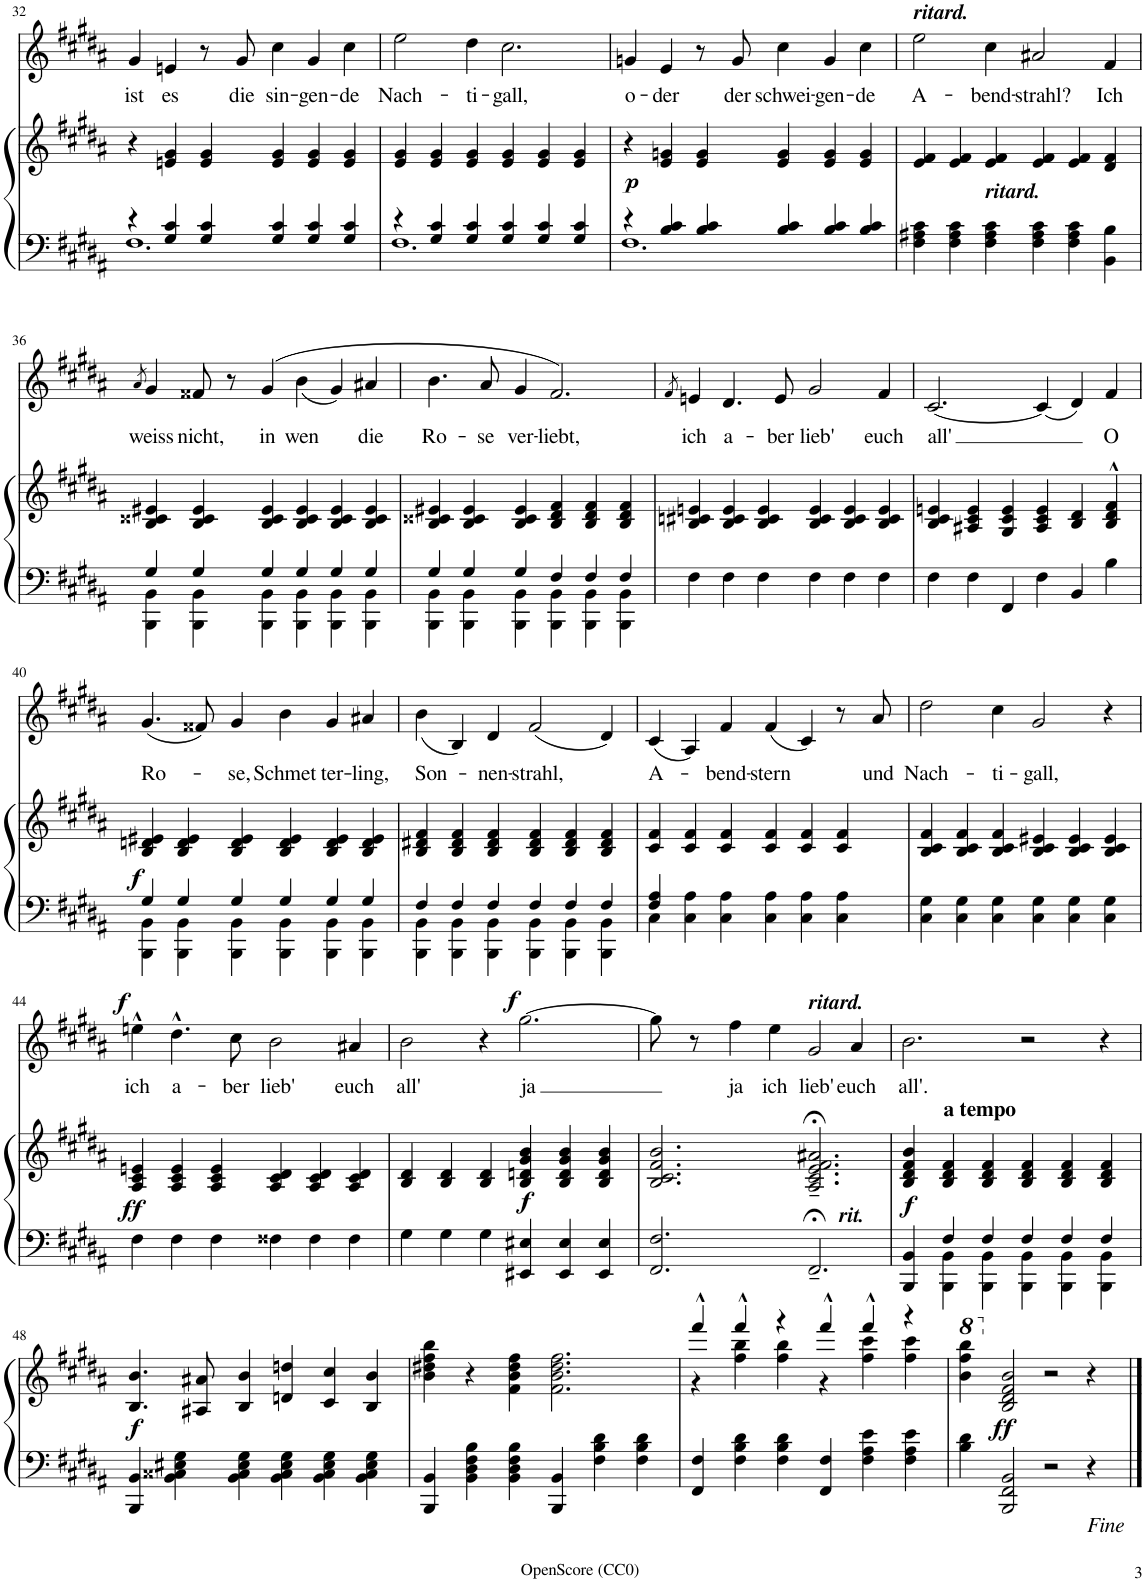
**kern	**kern	**dynam	**kern	**text	**dynam
*part2	*part2	*part2	*part1	*part1	*part1
*staff3	*staff2	*staff2/3	*staff1	*staff1	*staff1
*I"Piano	*	*	*I"Stimme Voice	*	*
*I'Pno	*	*	*	*	*
!!LO:PB:g=z
*clefF4	*clefG2	*	*clefG2	*	*
*k[f#c#g#d#a#]	*k[f#c#g#d#a#]	*	*k[f#c#g#d#a#]	*	*
*M6/4	*M6/4	*	*M6/4	*	*
=32	=32	=32	=32	=32	=32
*^	*	*	*	*	*
!	!	!	!	!	!LO:LY:b	!
4r	1.F#	4r	.	4g#/	ist	.
!	!	!	!	!	!LO:LY:b	!
4G#/ 4c#/	.	4en/ 4g#/	.	4en/	es	.
4G#/ 4c#/	.	4e/ 4g#/	.	8r	.	.
!	!	!	!	!	!LO:LY:b	!
.	.	.	.	8g#/	die	.
!	!	!	!	!	!LO:LY:b	!
4G#/ 4c#/	.	4e/ 4g#/	.	4cc#\	sin-	.
!	!	!	!	!	!LO:LY:b	!
4G#/ 4c#/	.	4e/ 4g#/	.	4g#/	-gen-	.
!	!	!	!	!	!LO:LY:b	!
4G#/ 4c#/	.	4e/ 4g#/	.	4cc#\	-de	.
=33	=33	=33	=33	=33	=33	=33
!	!	!	!	!	!LO:LY:b	!
4r	1.F#	4e/ 4g#/	.	2ee\	Nach-	.
4G#/ 4c#/	.	4e/ 4g#/	.	.	.	.
!	!	!	!	!	!LO:LY:b	!
4G#/ 4c#/	.	4e/ 4g#/	.	4dd#\	-ti-	.
!	!	!	!	!	!LO:LY:b	!
4G#/ 4c#/	.	4e/ 4g#/	.	2.cc#\	-gall,	.
4G#/ 4c#/	.	4e/ 4g#/	.	.	.	.
4G#/ 4c#/	.	4e/ 4g#/	.	.	.	.
=34	=34	=34	=34	=34	=34	=34
!	!	!	!LO:DY:b	!	!LO:LY:b	!
4r	1.F#	4r	p	4gn/	o-	.
!	!	!	!	!	!LO:LY:b	!
4B/ 4c#/	.	4e/ 4gn/	.	4e/	-der	.
4B/ 4c#/	.	4e/ 4g/	.	8r	.	.
!	!	!	!	!	!LO:LY:b	!
.	.	.	.	8g/	der	.
!	!	!	!	!	!LO:LY:b	!
4B/ 4c#/	.	4e/ 4g/	.	4cc#\	schwei-	.
!	!	!	!	!	!LO:LY:b	!
4B/ 4c#/	.	4e/ 4g/	.	4g/	-gen-	.
!	!	!	!	!	!LO:LY:b	!
4B/ 4c#/	.	4e/ 4g/	.	4cc#\	-de	.
*v	*v	*	*	*	*	*
=35	=35	=35	=35	=35	=35
!	!	!	!LO:TX:a:Bi:t=ritard.	!	!
!	!	!	!	!LO:LY:b	!
4F#\ 4A#X\ 4c#\	4e/ 4f#/	.	2ee\	A-	.
4F#\ 4A#\ 4c#\	4e/ 4f#/	.	.	.	.
!	!LO:TX:b:Bi:t=ritard.	!	!	!	!
!	!	!	!	!LO:LY:b	!
4F#\ 4A#\ 4c#\	4e/ 4f#/	.	4cc#\	-bend-	.
!	!	!	!	!LO:LY:b	!
4F#\ 4A#\ 4c#\	4e/ 4f#/	.	2a#X/	-strahl?	.
4F#\ 4A#\ 4c#\	4e/ 4f#/	.	.	.	.
!	!	!	!	!LO:LY:b	!
4BB\ 4B\	4d#/ 4f#/	.	4f#/	Ich	.
!!LO:LB:g=z
=36	=36	=36	=36	=36	=36
.	.	.	8qa#/	.	.
*^	*	*	*	*	*
!	!	!	!	!	!LO:LY:b	!
4G#/	4BBB\ 4BB\	4B/ 4c##X/ 4e#X/	.	4g#/	weiss	.
!	!	!	!	!	!LO:LY:b	!
4G#/	4BBB\ 4BB\	4B/ 4c##/ 4e#/	.	8f##X/	nicht,	.
.	.	.	.	8r	.	.
!	!	!	!	!	!LO:LY:b	!
4G#/	4BBB\ 4BB\	4B/ 4c##/ 4e#/	.	(4g#/	in	.
!	!	!	!	!	!LO:LY:b	!
4G#/	4BBB\ 4BB\	4B/ 4c##/ 4e#/	.	(<4b\	wen	.
4G#/	4BBB\ 4BB\	4B/ 4c##/ 4e#/	.	4g#/)	.	.
!	!	!	!	!	!LO:LY:b	!
4G#/	4BBB\ 4BB\	4B/ 4c##/ 4e#/	.	4a#X/	die	.
=37	=37	=37	=37	=37	=37	=37
!	!	!	!	!	!LO:LY:b	!
4G#/	4BBB\ 4BB\	4B/ 4c##X/ 4e#X/	.	4.b\	Ro-	.
4G#/	4BBB\ 4BB\	4B/ 4c##/ 4e#/	.	.	.	.
!	!	!	!	!	!LO:LY:b	!
.	.	.	.	8a#/	-se	.
!	!	!	!	!	!LO:LY:b	!
4G#/	4BBB\ 4BB\	4B/ 4c##/ 4e#/	.	4g#/	ver-	.
!	!	!	!	!	!LO:LY:b	!
4F#/	4BBB\ 4BB\	4B/ 4d#/ 4f#/	.	2.f#/)	-liebt,	.
4F#/	4BBB\ 4BB\	4B/ 4d#/ 4f#/	.	.	.	.
4F#/	4BBB\ 4BB\	4B/ 4d#/ 4f#/	.	.	.	.
*v	*v	*	*	*	*	*
=38	=38	=38	=38	=38	=38
.	.	.	8qf#/	.	.
!	!	!	!	!LO:LY:b	!
4F#\	4B/ 4c#X/ 4en/	.	4en/	ich	.
!	!	!	!	!LO:LY:b	!
4F#\	4B/ 4c#/ 4e/	.	4.d#/	a-	.
4F#\	4B/ 4c#/ 4e/	.	.	.	.
!	!	!	!	!LO:LY:b	!
.	.	.	8e/	-ber	.
!	!	!	!	!LO:LY:b	!
4F#\	4B/ 4c#/ 4e/	.	2g#/	lieb'	.
4F#\	4B/ 4c#/ 4e/	.	.	.	.
!	!	!	!	!LO:LY:b	!
4F#\	4B/ 4c#/ 4e/	.	4f#/	euch	.
=39	=39	=39	=39	=39	=39
!	!	!	!	!LO:LY:b	!
4F#\	4B/ 4c#/ 4en/	.	[2.c#/	all'	.
4F#\	4A#X/ 4c#/ 4e/	.	.	.	.
4FF#/	4G#/ 4c#/ 4e/	.	.	.	.
4F#\	4A#/ 4c#/ 4e/	.	(4c#/]	.	.
4BB/	4B/ 4d#/	.	4d#/)	.	.
!	!	!	!	!LO:LY:b	!
4B\	4B/^^ 4d#/^^ 4f#/^^	.	4f#/	O	.
!!LO:LB:g=z
=40	=40	=40	=40	=40	=40
*^	*	*	*	*	*
!	!	!	!LO:DY:b	!	!LO:LY:b	!
4G#/	4BBB\ 4BB\	4B/ 4dn/ 4e#X/	f	(4.g#/	Ro-	.
4G#/	4BBB\ 4BB\	4B/ 4d/ 4e#/	.	.	.	.
.	.	.	.	8f##X/)	.	.
!	!	!	!	!	!LO:LY:b	!
4G#/	4BBB\ 4BB\	4B/ 4d/ 4e#/	.	4g#/	-se,	.
!	!	!	!	!	!LO:LY:b	!
4G#/	4BBB\ 4BB\	4B/ 4d/ 4e#/	.	4b\	Schmet-	.
!	!	!	!	!	!LO:LY:b	!
4G#/	4BBB\ 4BB\	4B/ 4d/ 4e#/	.	4g#/	-ter-	.
!	!	!	!	!	!LO:LY:b	!
4G#/	4BBB\ 4BB\	4B/ 4d/ 4e#/	.	4a#X/	-ling,	.
=41	=41	=41	=41	=41	=41	=41
!	!	!	!	!	!LO:LY:b	!
4F#/	4BBB\ 4BB\	4B/ 4d#X/ 4f#/	.	(<4b\	Son-	.
4F#/	4BBB\ 4BB\	4B/ 4d#/ 4f#/	.	4B/)	.	.
!	!	!	!	!	!LO:LY:b	!
4F#/	4BBB\ 4BB\	4B/ 4d#/ 4f#/	.	4d#/	-nen-	.
!	!	!	!	!	!LO:LY:b	!
4F#/	4BBB\ 4BB\	4B/ 4d#/ 4f#/	.	(2f#/	-strahl,	.
4F#/	4BBB\ 4BB\	4B/ 4d#/ 4f#/	.	.	.	.
4F#/	4BBB\ 4BB\	4B/ 4d#/ 4f#/	.	4d#/)	.	.
=42	=42	=42	=42	=42	=42	=42
!	!	!	!	!	!LO:LY:b	!
4F#/ 4A#/	4C#\	4c#/ 4f#/	.	(4c#/	A-	.
4C#\ 4A#\	1ryy	4c#/ 4f#/	.	4A#/)	.	.
!	!	!	!	!	!LO:LY:b	!
4C#\ 4A#\	.	4c#/ 4f#/	.	4f#/	-bend-	.
!	!	!	!	!	!LO:LY:b	!
4C#\ 4A#\	.	4c#/ 4f#/	.	(4f#/	-stern	.
4C#\ 4A#\	.	4c#/ 4f#/	.	4c#/)	.	.
4C#\ 4A#\	4ryy	4c#/ 4f#/	.	8r	.	.
!	!	!	!	!	!LO:LY:b	!
.	.	.	.	8a#/	und	.
*v	*v	*	*	*	*	*
=43	=43	=43	=43	=43	=43
!	!	!	!	!LO:LY:b	!
4C#\ 4G#\	4B/ 4c#/ 4f#/	.	2dd#\	Nach-	.
4C#\ 4G#\	4B/ 4c#/ 4f#/	.	.	.	.
!	!	!	!	!LO:LY:b	!
4C#\ 4G#\	4B/ 4c#/ 4f#/	.	4cc#\	-ti-	.
!	!	!	!	!LO:LY:b	!
4C#\ 4G#\	4B/ 4c#/ 4e#X/	.	2g#/	-gall,	.
4C#\ 4G#\	4B/ 4c#/ 4e#/	.	.	.	.
4C#\ 4G#\	4B/ 4c#/ 4e#/	.	4r	.	.
!!LO:LB:g=z
=44	=44	=44	=44	=44	=44
!	!	!LO:DY:b	!	!LO:LY:b	!LO:DY:a
4F#\	4A#/ 4c#/ 4en/	ff	4een^^\	ich	f
!	!	!	!	!LO:LY:b	!
4F#\	4A#/ 4c#/ 4e/	.	4.dd#^^\	a-	.
4F#\	4A#/ 4c#/ 4e/	.	.	.	.
!	!	!	!	!LO:LY:b	!
.	.	.	8cc#\	-ber	.
!	!	!	!	!LO:LY:b	!
4F##X\	4A#/ 4c#/ 4d#/	.	2b\	lieb'	.
4F##\	4A#/ 4c#/ 4d#/	.	.	.	.
!	!	!	!	!LO:LY:b	!
4F##\	4A#/ 4c#/ 4d#/	.	4a#X/	euch	.
=45	=45	=45	=45	=45	=45
!	!	!	!	!LO:LY:b	!
4G#\	4B/ 4d#/	.	2b\	all'	.
4G#\	4B/ 4d#/	.	.	.	.
4G#\	4B/ 4d#/	.	4r	.	.
!	!	!LO:DY:b	!	!LO:LY:b	!LO:DY:a
4EE#X/ 4E#X/	4B/ 4dn/ 4g#/ 4b/	f	[2.gg#\	ja	f
4EE#/ 4E#/	4B/ 4d/ 4g#/ 4b/	.	.	.	.
4EE#/ 4E#/	4B/ 4d/ 4g#/ 4b/	.	.	.	.
=46	=46	=46	=46	=46	=46
2.FF#/ 2.F#/	2.B/ 2.c#/ 2.f#/ 2.b/	.	8gg#\]	.	.
.	.	.	8r	.	.
!	!	!	!	!LO:LY:b	!
.	.	.	4ff#\	ja	.
!	!	!	!	!LO:LY:b	!
.	.	.	4ee\	ich	.
!	!	!	!LO:TX:a:Bi:t=ritard.	!	!
!LO:TX:a:Bi:t=rit.	!	!	!	!	!
!	!	!	!	!LO:LY:b	!
2.FF#;<~/	2.A#/;<~ 2.c#/;<~ 2.e/;<~ 2.f#/;<~ 2.a#X/;<~	.	2g#/	lieb'	.
!	!	!	!	!LO:LY:b	!
.	.	.	4a#/	euch	.
=47	=47	=47	=47	=47	=47
*^	*	*	*	*	*
!	!	!	!LO:DY:b	!	!LO:LY:b	!
4BBB/ 4BB/	4ryy	4B/ 4d#/ 4f#/ 4b/	f	2.b\	all'.	.
!	!	!LO:TX:a:B:t=a tempo	!	!	!	!
4F#/	4BBB\ 4BB\	4B/ 4d#/ 4f#/	.	.	.	.
4F#/	4BBB\ 4BB\	4B/ 4d#/ 4f#/	.	.	.	.
4F#/	4BBB\ 4BB\	4B/ 4d#/ 4f#/	.	2r	.	.
4F#/	4BBB\ 4BB\	4B/ 4d#/ 4f#/	.	.	.	.
4F#/	4BBB\ 4BB\	4B/ 4d#/ 4f#/	.	4r	.	.
!!LO:LB:g=z
=48	=48	=48	=48	=48	=48	=48
!	!	!	!LO:DY:b	!	!	!
*v	*v	*	*	*	*	*
4BBB/ 4BB/	4.B/ 4.b/	f	1.r	.	.
4BB\ 4C##X\ 4E#X\ 4G#\	.	.	.	.	.
.	8A#X/ 8a#X/	.	.	.	.
4BB\ 4C##\ 4E#\ 4G#\	4B/ 4b/	.	.	.	.
4BB\ 4C##\ 4E#\ 4G#\	4dn/ 4ddn/	.	.	.	.
4BB\ 4C##\ 4E#\ 4G#\	4c#/ 4cc#/	.	.	.	.
4BB\ 4C##\ 4E#\ 4G#\	4B/ 4b/	.	.	.	.
=49	=49	=49	=49	=49	=49
4BBB/ 4BB/	4b\ 4dd#X\ 4ff#\ 4bb\	.	1.r	.	.
4BB\ 4D#\ 4F#\ 4B\	4r	.	.	.	.
4BB\ 4D#\ 4F#\ 4B\	4f#\ 4b\ 4dd#\ 4ff#\	.	.	.	.
4BBB/ 4BB/	2.f#\ 2.b\ 2.dd#\ 2.ff#\	.	.	.	.
4F#\ 4B\ 4d#\	.	.	.	.	.
4F#\ 4B\ 4d#\	.	.	.	.	.
=50	=50	=50	=50	=50	=50
*	*^	*	*	*	*
4FF#/ 4F#/	4fff#^^/	4r	.	1.r	.	.
4F#\ 4B\ 4d#\	4fff#^^/	4ff#\ 4bb\	.	.	.	.
4F#\ 4B\ 4d#\	4r	4ff#\ 4bb\	.	.	.	.
4FF#/ 4F#/	4fff#^^/	4r	.	.	.	.
4F#\ 4A#\ 4e\	4fff#^^/	4ff#\ 4ccc#\	.	.	.	.
4F#\ 4A#\ 4e\	4r	4ff#\ 4ccc#\	.	.	.	.
*	*v	*v	*	*	*	*
=51	=51	=51	=51	=51	=51
*	*8va	*	*	*	*
4B\ 4d#\	4bb\ 4fff#\ 4bbb\	.	1.r	.	.
*	*X8va	*	*	*	*
!	!	!LO:DY:b	!	!	!
2BBB/ 2FF#/ 2BB/	2B/ 2d#/ 2f#/ 2b/	ff	.	.	.
2r	2r	.	.	.	.
4r	4r	.	.	.	.
==	==	==	==	==	==
*-	*-	*-	*-	*-	*-
